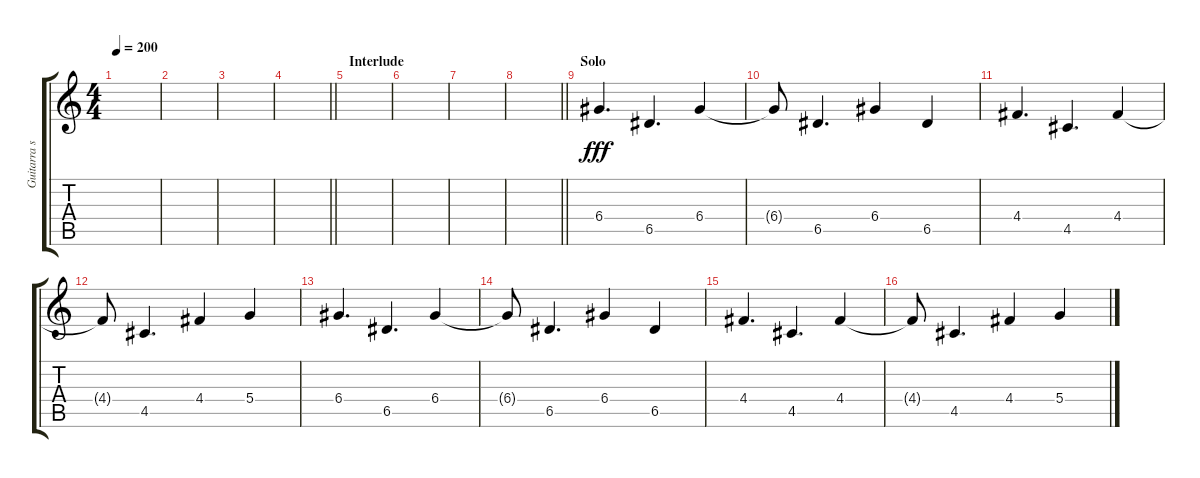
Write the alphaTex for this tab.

\track ("Guitarra solista (Billie Joe)" "Guitarra s") {instrument distortionguitar}
\staff {score tabs}
\tuning (E4 B3 G3 D3 A2 E2) {hide}
\ts (4 4)
\tempo 200
\clef g2
\ks c
|
|
|
\barLineRight lightlight
|
\section ("" "Interlude")
|
|
|
\barLineRight lightlight
|
\section ("" "Solo")
6.4.4{d dy fff} 6.5.4{d} 6.4.4 |
6.4{t}.8 6.5.4{d} 6.4.4 6.5.4 |
4.4.4{d} 4.5.4{d} 4.4.4 |
4.4{t}.8 4.5.4{d} 4.4.4 5.4.4 |
6.4.4{d} 6.5.4{d} 6.4.4 |
6.4{t}.8 6.5.4{d} 6.4.4 6.5.4 |
4.4.4{d} 4.5.4{d} 4.4.4 |
4.4{t}.8 4.5.4{d} 4.4.4 5.4.4
